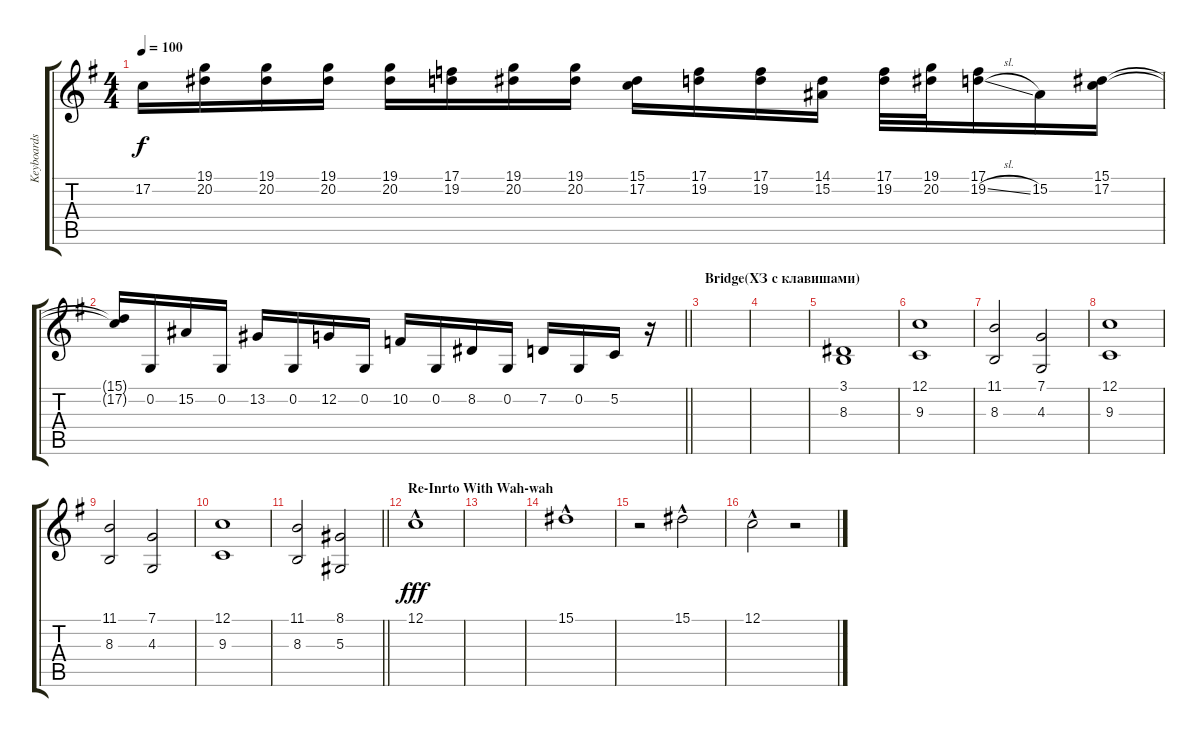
\track ("Keyboards" "Keyboards") {instrument stringensemble1}
\staff {score tabs}
\tuning (C4 G3 Eb3 Bb2 F2 C2) {hide}
\ts (4 4)
\tempo 100
\clef g2
\ks eminor
17.2{t}.16{dy f} (19.1 20.2).16 (19.1 20.2).16 (19.1 20.2).16 (19.1 20.2).16 (17.1 19.2).16 (19.1 20.2).16 (19.1 20.2).16 (15.1 17.2).16 (17.1 19.2).16 (17.1 19.2).16 (14.1 15.2).16 (17.1 19.2).32 (19.1 20.2).32 (17.1 19.2{sl}).16 15.2.16 (15.1 17.2).16 |
\barLineRight lightlight
(15.1{t} 17.2{t}).16 0.2.16 15.2.16 0.2.16 13.2.16 0.2.16 12.2.16 0.2.16 10.2.16 0.2.16 8.2.16 0.2.16 7.2.16 0.2.16 5.2.16 r.16 |
\section ("" "Bridge(ХЗ с клавишами)")
|
|
(3.1 8.3).1{volume 12 balance 8 instrument churchorgan} |
(12.1 9.3).1 |
(11.1 8.3).2 (7.1 4.3).2 |
(12.1 9.3).1 |
(11.1 8.3).2 (7.1 4.3).2 |
(12.1 9.3).1 |
\barLineRight lightlight
(11.1 8.3).2 (8.1 5.3).2 |
\section ("" "Re-Inrto With Wah-wah")
12.1{hac}.1{dy fff volume 16 instrument musicbox} |
|
15.1{hac}.1 |
r.2 15.1{hac}.2 |
12.1{hac}.2 r.2
